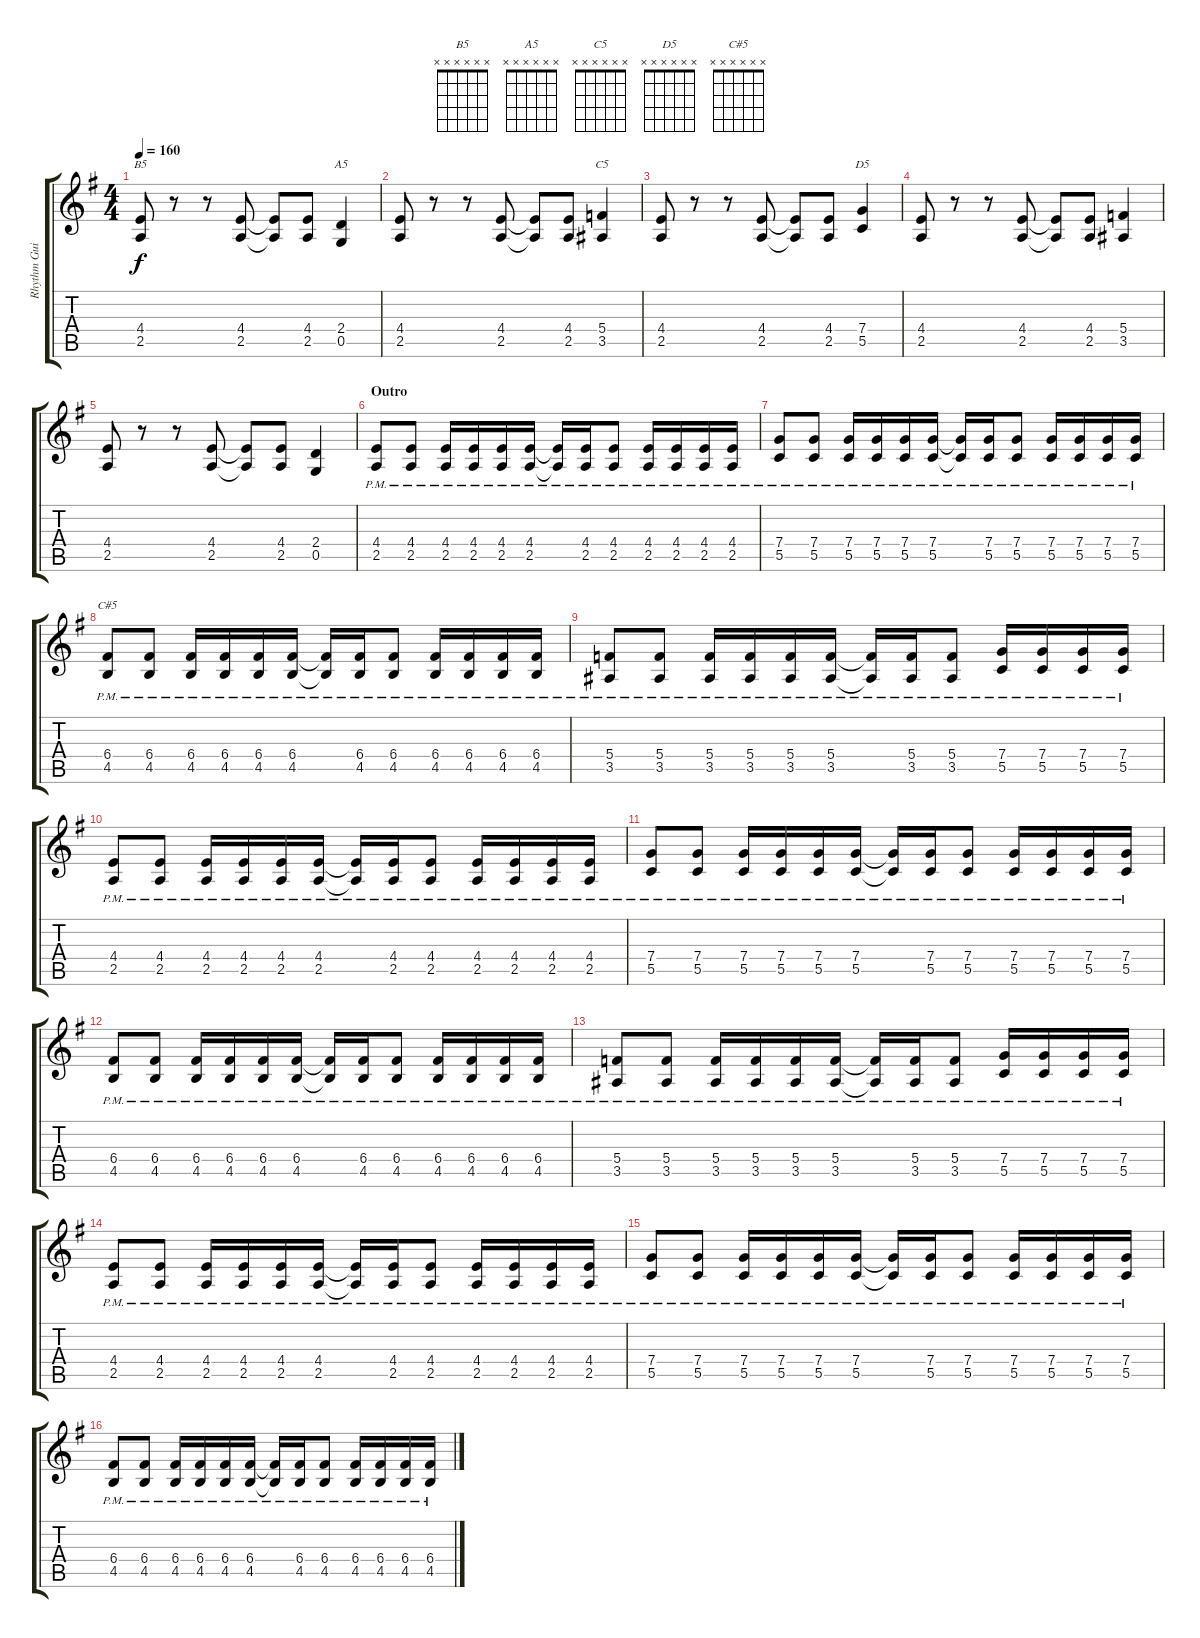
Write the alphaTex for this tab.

\track ("Rhythm Guitar 1" "Rhythm Gui") {instrument distortionguitar}
\staff {score tabs}
\tuning (D4 A3 F3 C3 G2 D2) {hide}
\chord ("B5" x x x x x x)
\chord ("A5" x x x x x x)
\chord ("C5" x x x x x x)
\chord ("D5" x x x x x x)
\chord ("C#5" x x x x x x)
\ts (4 4)
\tempo 160
\clef g2
\ks eminor
(4.4 2.5).8{ch "B5" dy f} r.8 r.8 (4.4 2.5).8 (4.4{t} 2.5{t}).8 (4.4 2.5).8 (2.4 0.5).4{ch "A5"} |
(4.4 2.5).8 r.8 r.8 (4.4 2.5).8 (4.4{t} 2.5{t}).8 (4.4 2.5).8 (5.4 3.5).4{ch "C5"} |
(4.4 2.5).8 r.8 r.8 (4.4 2.5).8 (4.4{t} 2.5{t}).8 (4.4 2.5).8 (7.4 5.5).4{ch "D5"} |
(4.4 2.5).8 r.8 r.8 (4.4 2.5).8 (4.4{t} 2.5{t}).8 (4.4 2.5).8 (5.4 3.5).4 |
(4.4 2.5).8 r.8 r.8 (4.4 2.5).8 (4.4{t} 2.5{t}).8 (4.4 2.5).8 (2.4 0.5).4 |
\section ("" "Outro")
(4.4{pm} 2.5{pm}).8 (4.4{pm} 2.5{pm}).8 (4.4{pm} 2.5{pm}).16 (4.4{pm} 2.5{pm}).16 (4.4{pm} 2.5{pm}).16 (4.4{pm} 2.5{pm}).16 (4.4{pm t} 2.5{pm t}).16 (4.4{pm} 2.5{pm}).16 (4.4{pm} 2.5{pm}).8 (4.4{pm} 2.5{pm}).16 (4.4{pm} 2.5{pm}).16 (4.4{pm} 2.5{pm}).16 (4.4{pm} 2.5{pm}).16 |
(7.4{pm} 5.5{pm}).8 (7.4{pm} 5.5{pm}).8 (7.4{pm} 5.5{pm}).16 (7.4{pm} 5.5{pm}).16 (7.4{pm} 5.5{pm}).16 (7.4{pm} 5.5{pm}).16 (7.4{pm t} 5.5{pm t}).16 (7.4{pm} 5.5{pm}).16 (7.4{pm} 5.5{pm}).8 (7.4{pm} 5.5{pm}).16 (7.4{pm} 5.5{pm}).16 (7.4{pm} 5.5{pm}).16 (7.4{pm} 5.5{pm}).16 |
(6.4{pm} 4.5{pm}).8{ch "C#5"} (6.4{pm} 4.5{pm}).8 (6.4{pm} 4.5{pm}).16 (6.4{pm} 4.5{pm}).16 (6.4{pm} 4.5{pm}).16 (6.4{pm} 4.5{pm}).16 (6.4{pm t} 4.5{pm t}).16 (6.4{pm} 4.5{pm}).16 (6.4{pm} 4.5{pm}).8 (6.4{pm} 4.5{pm}).16 (6.4{pm} 4.5{pm}).16 (6.4{pm} 4.5{pm}).16 (6.4{pm} 4.5{pm}).16 |
(5.4{pm} 3.5{pm}).8 (5.4{pm} 3.5{pm}).8 (5.4{pm} 3.5{pm}).16 (5.4{pm} 3.5{pm}).16 (5.4{pm} 3.5{pm}).16 (5.4{pm} 3.5{pm}).16 (5.4{pm t} 3.5{pm t}).16 (5.4{pm} 3.5{pm}).16 (5.4{pm} 3.5{pm}).8 (7.4{pm} 5.5{pm}).16 (7.4{pm} 5.5{pm}).16 (7.4{pm} 5.5{pm}).16 (7.4{pm} 5.5{pm}).16 |
(4.4{pm} 2.5{pm}).8 (4.4{pm} 2.5{pm}).8 (4.4{pm} 2.5{pm}).16 (4.4{pm} 2.5{pm}).16 (4.4{pm} 2.5{pm}).16 (4.4{pm} 2.5{pm}).16 (4.4{pm t} 2.5{pm t}).16 (4.4{pm} 2.5{pm}).16 (4.4{pm} 2.5{pm}).8 (4.4{pm} 2.5{pm}).16 (4.4{pm} 2.5{pm}).16 (4.4{pm} 2.5{pm}).16 (4.4{pm} 2.5{pm}).16 |
(7.4{pm} 5.5{pm}).8 (7.4{pm} 5.5{pm}).8 (7.4{pm} 5.5{pm}).16 (7.4{pm} 5.5{pm}).16 (7.4{pm} 5.5{pm}).16 (7.4{pm} 5.5{pm}).16 (7.4{pm t} 5.5{pm t}).16 (7.4{pm} 5.5{pm}).16 (7.4{pm} 5.5{pm}).8 (7.4{pm} 5.5{pm}).16 (7.4{pm} 5.5{pm}).16 (7.4{pm} 5.5{pm}).16 (7.4{pm} 5.5{pm}).16 |
(6.4{pm} 4.5{pm}).8 (6.4{pm} 4.5{pm}).8 (6.4{pm} 4.5{pm}).16 (6.4{pm} 4.5{pm}).16 (6.4{pm} 4.5{pm}).16 (6.4{pm} 4.5{pm}).16 (6.4{pm t} 4.5{pm t}).16 (6.4{pm} 4.5{pm}).16 (6.4{pm} 4.5{pm}).8 (6.4{pm} 4.5{pm}).16 (6.4{pm} 4.5{pm}).16 (6.4{pm} 4.5{pm}).16 (6.4{pm} 4.5{pm}).16 |
(5.4{pm} 3.5{pm}).8 (5.4{pm} 3.5{pm}).8 (5.4{pm} 3.5{pm}).16 (5.4{pm} 3.5{pm}).16 (5.4{pm} 3.5{pm}).16 (5.4{pm} 3.5{pm}).16 (5.4{pm t} 3.5{pm t}).16 (5.4{pm} 3.5{pm}).16 (5.4{pm} 3.5{pm}).8 (7.4{pm} 5.5{pm}).16 (7.4{pm} 5.5{pm}).16 (7.4{pm} 5.5{pm}).16 (7.4{pm} 5.5{pm}).16 |
(4.4{pm} 2.5{pm}).8 (4.4{pm} 2.5{pm}).8 (4.4{pm} 2.5{pm}).16 (4.4{pm} 2.5{pm}).16 (4.4{pm} 2.5{pm}).16 (4.4{pm} 2.5{pm}).16 (4.4{pm t} 2.5{pm t}).16 (4.4{pm} 2.5{pm}).16 (4.4{pm} 2.5{pm}).8 (4.4{pm} 2.5{pm}).16 (4.4{pm} 2.5{pm}).16 (4.4{pm} 2.5{pm}).16 (4.4{pm} 2.5{pm}).16 |
(7.4{pm} 5.5{pm}).8 (7.4{pm} 5.5{pm}).8 (7.4{pm} 5.5{pm}).16 (7.4{pm} 5.5{pm}).16 (7.4{pm} 5.5{pm}).16 (7.4{pm} 5.5{pm}).16 (7.4{pm t} 5.5{pm t}).16 (7.4{pm} 5.5{pm}).16 (7.4{pm} 5.5{pm}).8 (7.4{pm} 5.5{pm}).16 (7.4{pm} 5.5{pm}).16 (7.4{pm} 5.5{pm}).16 (7.4{pm} 5.5{pm}).16 |
(6.4{pm} 4.5{pm}).8 (6.4{pm} 4.5{pm}).8 (6.4{pm} 4.5{pm}).16 (6.4{pm} 4.5{pm}).16 (6.4{pm} 4.5{pm}).16 (6.4{pm} 4.5{pm}).16 (6.4{pm t} 4.5{pm t}).16 (6.4{pm} 4.5{pm}).16 (6.4{pm} 4.5{pm}).8 (6.4{pm} 4.5{pm}).16 (6.4{pm} 4.5{pm}).16 (6.4{pm} 4.5{pm}).16 (6.4{pm} 4.5{pm}).16
